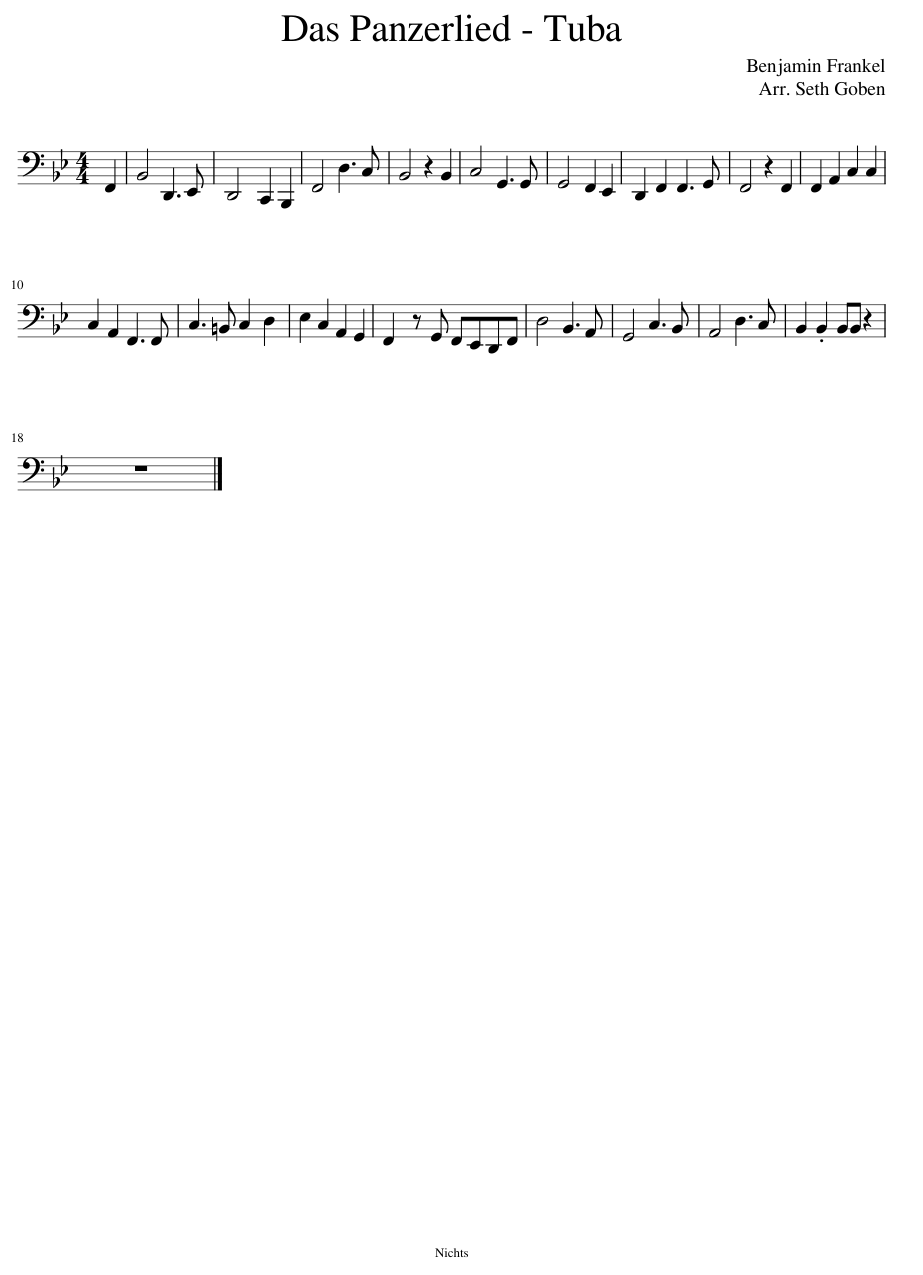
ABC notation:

X:1
L:1/8
M:4/4
I:linebreak $
K:Bb
V:1 bass
V:1
 F,,2 | B,,4 D,,3 E,, | D,,4 C,,2 B,,,2 | F,,4 D,3 C, | B,,4 z2 B,,2 | %5
 C,4 G,,3 G,, | G,,4 F,,2 E,,2 | D,,2 F,,2 F,,3 G,, | F,,4 z2 F,,2 | F,,2 A,,2 C,2 C,2 |$ %10
 C,2 A,,2 F,,3 F,, | C,3 =B,, C,2 D,2 | E,2 C,2 A,,2 G,,2 | F,,2 z G,, F,,E,,D,,F,, | D,4 B,,3 A,, | %15
 G,,4 C,3 B,, | A,,4 D,3 C, | B,,2 .B,,2 B,,B,, z2 |$ z8 |] %19
